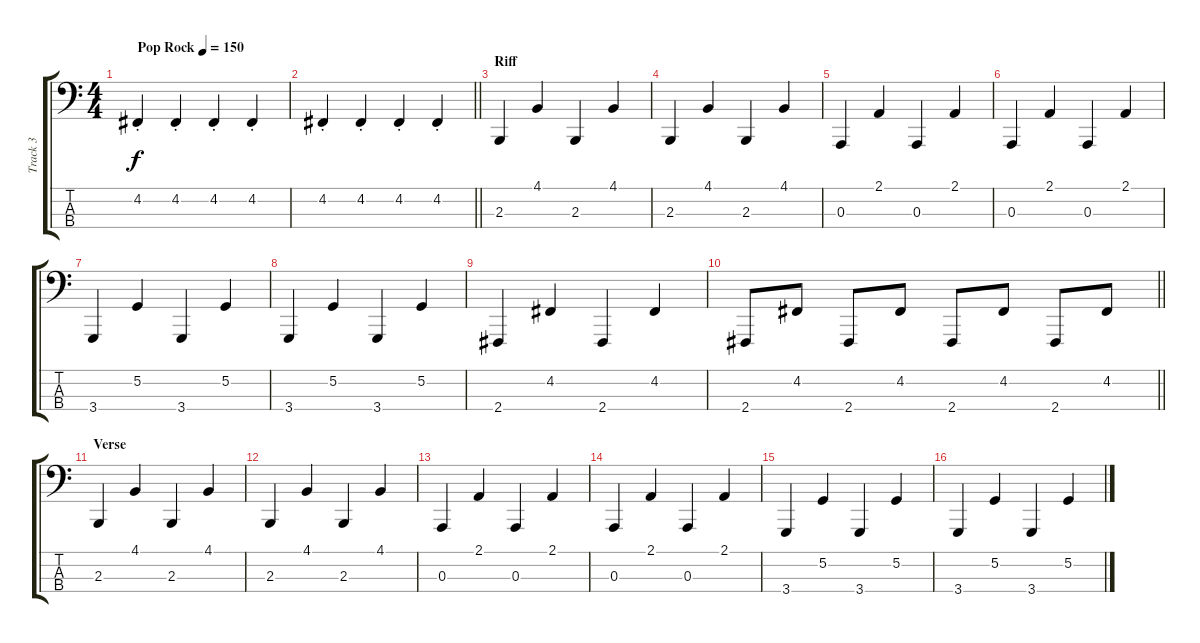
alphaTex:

\track ("Track 3" "Track 3") {instrument lead2sawtooth}
\staff {score tabs}
\tuning (G2 D2 A1 E1) {hide}
\ts (4 4)
\tempo (150 "Pop Rock")
\clef f4
\ks c
4.2{st}.4{dy f instrument lead2sawtooth} 4.2{st}.4 4.2{st}.4 4.2{st}.4 |
\barLineRight lightlight
4.2{st}.4 4.2{st}.4 4.2{st}.4 4.2{st}.4 |
\section ("" "Riff")
2.3.4 4.1.4 2.3.4 4.1.4 |
2.3.4 4.1.4 2.3.4 4.1.4 |
0.3.4 2.1.4 0.3.4 2.1.4 |
0.3.4 2.1.4 0.3.4 2.1.4 |
3.4.4 5.2.4 3.4.4 5.2.4 |
3.4.4 5.2.4 3.4.4 5.2.4 |
2.4.4 4.2.4 2.4.4 4.2.4 |
\barLineRight lightlight
2.4.8 4.2.8 2.4.8 4.2.8 2.4.8 4.2.8 2.4.8 4.2.8 |
\section ("" "Verse")
2.3.4 4.1.4 2.3.4 4.1.4 |
2.3.4 4.1.4 2.3.4 4.1.4 |
0.3.4 2.1.4 0.3.4 2.1.4 |
0.3.4 2.1.4 0.3.4 2.1.4 |
3.4.4 5.2.4 3.4.4 5.2.4 |
3.4.4 5.2.4 3.4.4 5.2.4
